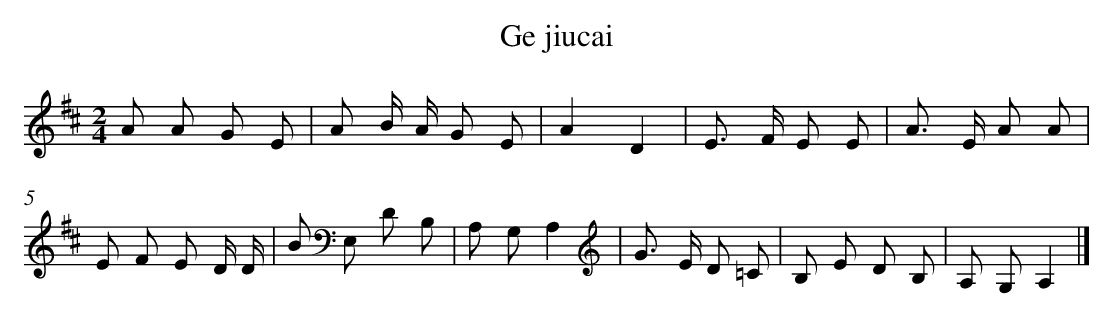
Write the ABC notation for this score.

X:1
T: Ge jiucai
L: 1/8
M: 2/4
K: D
A A G E [I:setbarnb 1]|
A B/ A/ G E |
A2D2 |
E> F E E |
A> E A A |
E F E D/ D/ |
B E, D B, |
A, G,A,2 |
G> E D =C |
B, E D B, |
A, G,A,2 |]
